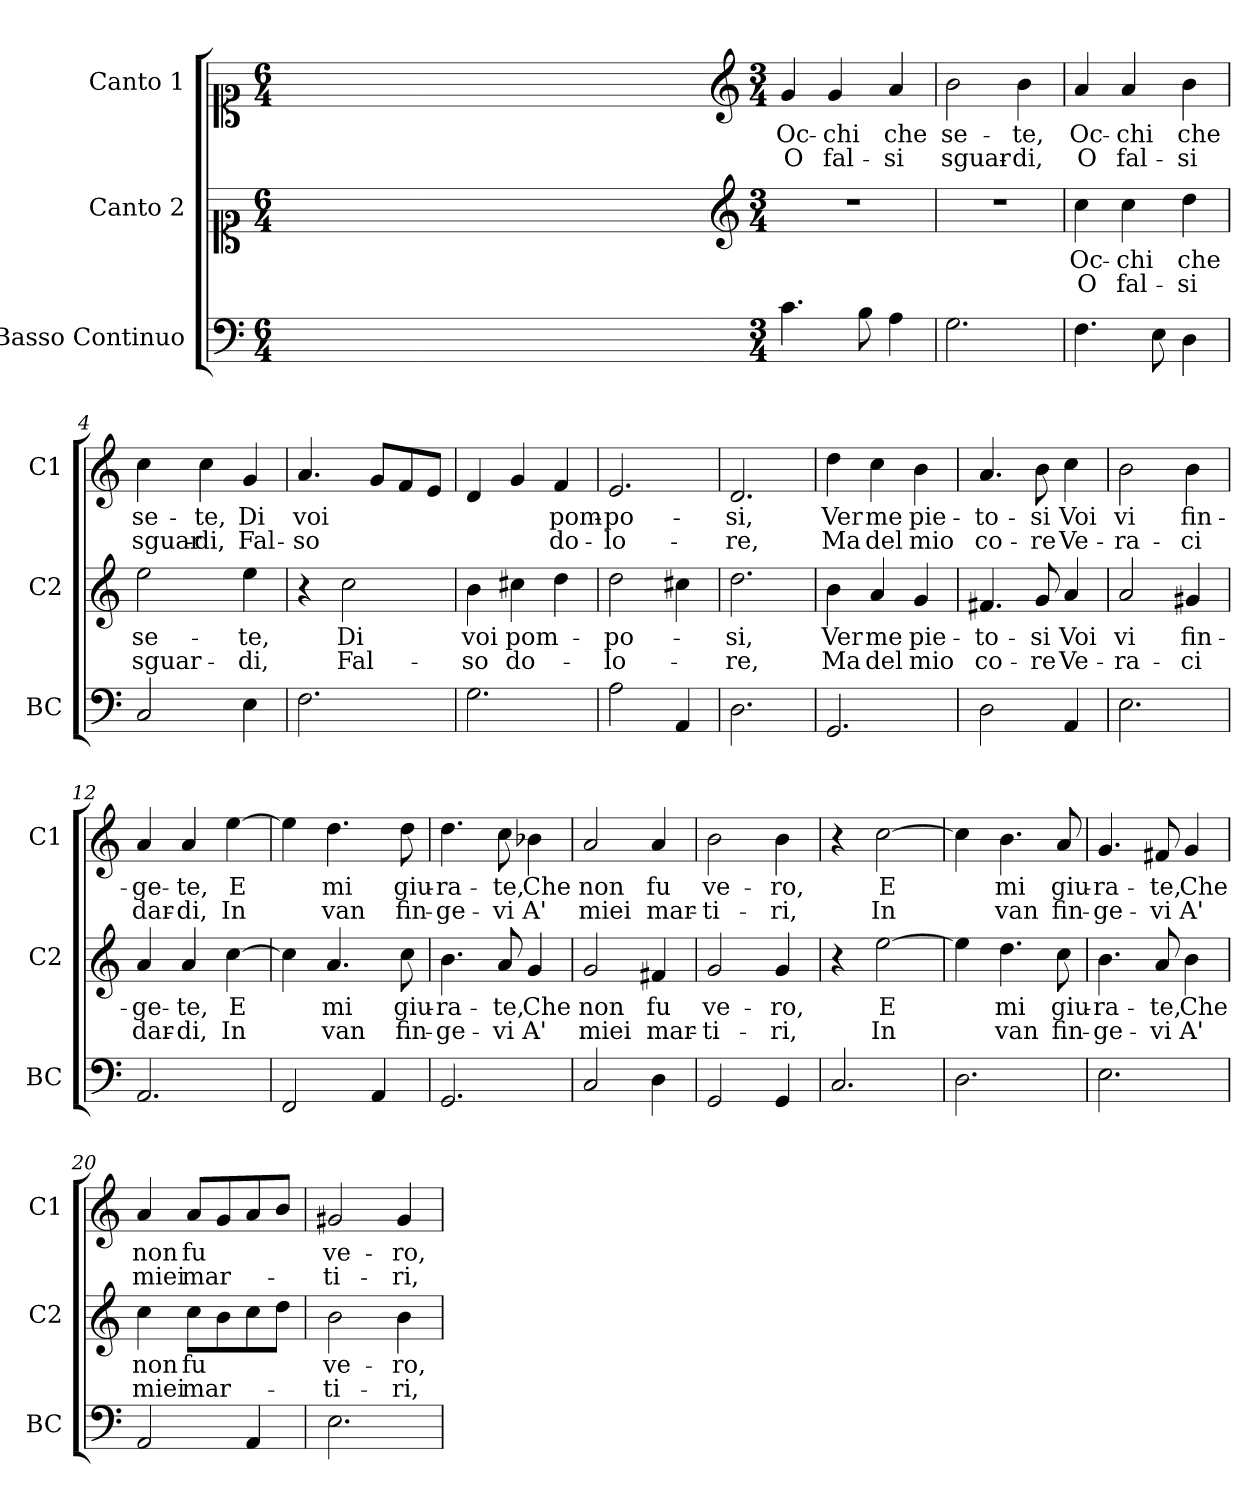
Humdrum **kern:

**kern	**kern	**text	**text	**kern	**text	**text
*part3	*part2	*part2	*part2	*part1	*part1	*part1
*staff3	*staff2	*staff2	*staff2	*staff1	*staff1	*staff1
*I"Basso Continuo	*I"Canto 2	*	*	*I"Canto 1	*	*
*I'BC	*I'C2	*	*	*I'C1	*	*
*clefF4	*clefC1	*	*	*clefC1	*	*
*k[]	*k[]	*	*	*k[]	*	*
*C:	*C:	*	*	*C:	*	*
*M6/4	*M6/4	*	*	*M6/4	*	*
=	=	=	=	=	=	=
1.ryy	1.ryy	.	.	1.ryy	.	.
=1X-	=1X-	=1X-	=1X-	=1X-	=1X-	=1X-
4ryy	4ryy	.	.	4ryy	.	.
4ryy	4ryy	.	.	4ryy	.	.
4ryy	4ryy	.	.	4ryy	.	.
4ryy	4ryy	.	.	4ryy	.	.
4ryy	4ryy	.	.	4ryy	.	.
4ryy	4ryy	.	.	4ryy	.	.
=1-	=1-	=1-	=1-	=1-	=1-	=1-
*	*clefG2	*	*	*clefG2	*	*
*M3/4	*M3/4	*	*	*M3/4	*	*
!	!	!	!	!	!LO:LY:b	!LO:LY:b
4.c\	2.r	.	.	4g/	Oc-	O
!	!	!	!	!	!LO:LY:b	!LO:LY:b
.	.	.	.	4g/	-chi	fal-
8B\	.	.	.	.	.	.
!	!	!	!	!	!LO:LY:b	!LO:LY:b
4A\	.	.	.	4a/	che	-si
=2	=2	=2	=2	=2	=2	=2
!	!	!	!	!	!LO:LY:b	!LO:LY:b
2.G\	2.r	.	.	2b\	se-	sguar-
!	!	!	!	!	!LO:LY:b	!LO:LY:b
.	.	.	.	4b\	-te,	-di,
=3	=3	=3	=3	=3	=3	=3
!	!	!LO:LY:b	!LO:LY:b	!	!LO:LY:b	!LO:LY:b
4.F\	4cc\	Oc-	O	4a/	Oc-	O
!	!	!LO:LY:b	!LO:LY:b	!	!LO:LY:b	!LO:LY:b
.	4cc\	-chi	fal-	4a/	-chi	fal-
8E\	.	.	.	.	.	.
!	!	!LO:LY:b	!LO:LY:b	!	!LO:LY:b	!LO:LY:b
4D\	4dd\	che	-si	4b\	che	-si
=4	=4	=4	=4	=4	=4	=4
!	!	!LO:LY:b	!LO:LY:b	!	!LO:LY:b	!LO:LY:b
2C/	2ee\	se-	sguar-	4cc\	se-	sguar-
!	!	!	!	!	!LO:LY:b	!LO:LY:b
.	.	.	.	4cc\	-te,	-di,
!	!	!LO:LY:b	!LO:LY:b	!	!LO:LY:b	!LO:LY:b
4E\	4ee\	-te,	-di,	4g/	Di	Fal-
=5	=5	=5	=5	=5	=5	=5
!	!	!	!	!	!LO:LY:b	!LO:LY:b
2.F\	4r	.	.	4.a/	voi	-so
!	!	!LO:LY:b	!LO:LY:b	!	!	!
.	2cc\	Di	Fal-	.	.	.
.	.	.	.	8g/L	.	.
.	.	.	.	8f/	.	.
.	.	.	.	8e/J	.	.
=6	=6	=6	=6	=6	=6	=6
!	!	!LO:LY:b	!LO:LY:b	!	!	!
2.G\	4b\	voi	-so	4d/	.	.
!	!	!LO:LY:b	!LO:LY:b	!	!	!
.	4cc#X\	pom-	do-	4g/	.	.
!	!	!	!	!	!LO:LY:b	!LO:LY:b
.	4dd\	.	.	4f/	pom-	do-
=7	=7	=7	=7	=7	=7	=7
!	!	!LO:LY:b	!LO:LY:b	!	!LO:LY:b	!LO:LY:b
2A\	2dd\	-po-	-lo-	2.e/	-po-	-lo-
4AA/	4cc#X\	.	.	.	.	.
!!LO:LB:g=z
=8	=8	=8	=8	=8	=8	=8
!	!	!LO:LY:b	!LO:LY:b	!	!LO:LY:b	!LO:LY:b
2.D\	2.dd\	-si,	-re,	2.d/	-si,	-re,
=9	=9	=9	=9	=9	=9	=9
!	!	!LO:LY:b	!LO:LY:b	!	!LO:LY:b	!LO:LY:b
2.GG/	4b\	Ver	Ma	4dd\	Ver	Ma
!	!	!LO:LY:b	!LO:LY:b	!	!LO:LY:b	!LO:LY:b
.	4a/	me	del	4cc\	me	del
!	!	!LO:LY:b	!LO:LY:b	!	!LO:LY:b	!LO:LY:b
.	4g/	pie-	mio	4b\	pie-	mio
=10	=10	=10	=10	=10	=10	=10
!	!	!LO:LY:b	!LO:LY:b	!	!LO:LY:b	!LO:LY:b
2D\	4.f#X/	-to-	co-	4.a/	-to-	co-
!	!	!LO:LY:b	!LO:LY:b	!	!LO:LY:b	!LO:LY:b
.	8g/	-si	-re	8b\	-si	-re
!	!	!LO:LY:b	!LO:LY:b	!	!LO:LY:b	!LO:LY:b
4AA/	4a/	Voi	Ve-	4cc\	Voi	Ve-
=11	=11	=11	=11	=11	=11	=11
!	!	!LO:LY:b	!LO:LY:b	!	!LO:LY:b	!LO:LY:b
2.E\	2a/	vi	-ra-	2b\	vi	-ra-
!	!	!LO:LY:b	!LO:LY:b	!	!LO:LY:b	!LO:LY:b
.	4g#X/	fin-	-ci	4b\	fin-	-ci
=12	=12	=12	=12	=12	=12	=12
!	!	!LO:LY:b	!LO:LY:b	!	!LO:LY:b	!LO:LY:b
2.AA/	4a/	-ge-	dar-	4a/	-ge-	dar-
!	!	!LO:LY:b	!LO:LY:b	!	!LO:LY:b	!LO:LY:b
.	4a/	-te,	-di,	4a/	-te,	-di,
!	!	!LO:LY:b	!LO:LY:b	!	!LO:LY:b	!LO:LY:b
.	[4cc\	E	In	[4ee\	E	In
=13	=13	=13	=13	=13	=13	=13
2FF/	4cc\]	.	.	4ee\]	.	.
!	!	!LO:LY:b	!LO:LY:b	!	!LO:LY:b	!LO:LY:b
.	4.a/	mi	van	4.dd\	mi	van
4AA/	.	.	.	.	.	.
!	!	!LO:LY:b	!LO:LY:b	!	!LO:LY:b	!LO:LY:b
.	8cc\	giu-	fin-	8dd\	giu-	fin-
=14	=14	=14	=14	=14	=14	=14
!	!	!LO:LY:b	!LO:LY:b	!	!LO:LY:b	!LO:LY:b
2.GG/	4.b\	-ra-	-ge-	4.dd\	-ra-	-ge-
!	!	!LO:LY:b	!LO:LY:b	!	!LO:LY:b	!LO:LY:b
.	8a/	-te,	-vi	8cc\	-te,	-vi
!	!	!LO:LY:b	!LO:LY:b	!	!LO:LY:b	!LO:LY:b
.	4g/	Che	A'	4b-X\	Che	A'
=15	=15	=15	=15	=15	=15	=15
!	!	!LO:LY:b	!LO:LY:b	!	!LO:LY:b	!LO:LY:b
2C/	2g/	non	miei	2a/	non	miei
!	!	!LO:LY:b	!LO:LY:b	!	!LO:LY:b	!LO:LY:b
4D\	4f#X/	fu	mar-	4a/	fu	mar-
=16	=16	=16	=16	=16	=16	=16
!	!	!LO:LY:b	!LO:LY:b	!	!LO:LY:b	!LO:LY:b
2GG/	2g/	ve-	-ti-	2b\	ve-	-ti-
!	!	!LO:LY:b	!LO:LY:b	!	!LO:LY:b	!LO:LY:b
4GG/	4g/	-ro,	-ri,	4b\	-ro,	-ri,
!!LO:LB:g=z
=17	=17	=17	=17	=17	=17	=17
2.C/	4r	.	.	4r	.	.
!	!	!LO:LY:b	!LO:LY:b	!	!LO:LY:b	!LO:LY:b
.	[2ee\	E	In	[2cc\	E	In
=18	=18	=18	=18	=18	=18	=18
2.D\	4ee\]	.	.	4cc\]	.	.
!	!	!LO:LY:b	!LO:LY:b	!	!LO:LY:b	!LO:LY:b
.	4.dd\	mi	van	4.b\	mi	van
!	!	!LO:LY:b	!LO:LY:b	!	!LO:LY:b	!LO:LY:b
.	8cc\	giu-	fin-	8a/	giu-	fin-
=19	=19	=19	=19	=19	=19	=19
!	!	!LO:LY:b	!LO:LY:b	!	!LO:LY:b	!LO:LY:b
2.E\	4.b\	-ra-	-ge-	4.g/	-ra-	-ge-
!	!	!LO:LY:b	!LO:LY:b	!	!LO:LY:b	!LO:LY:b
.	8a/	-te,	-vi	8f#X/	-te,	-vi
!	!	!LO:LY:b	!LO:LY:b	!	!LO:LY:b	!LO:LY:b
.	4b\	Che	A'	4g/	Che	A'
=20	=20	=20	=20	=20	=20	=20
!	!	!LO:LY:b	!LO:LY:b	!	!LO:LY:b	!LO:LY:b
2AA/	4cc\	non	miei	4a/	non	miei
!	!	!LO:LY:b	!LO:LY:b	!	!LO:LY:b	!LO:LY:b
.	8cc\L	fu	mar-	8a/L	fu	mar-
.	8b\	.	.	8g/	.	.
4AA/	8cc\	.	.	8a/	.	.
.	8dd\J	.	.	8b/J	.	.
=21	=21	=21	=21	=21	=21	=21
!	!	!LO:LY:b	!LO:LY:b	!	!LO:LY:b	!LO:LY:b
2.E\	2b\	ve-	-ti-	2g#X/	ve-	-ti-
!	!	!LO:LY:b	!LO:LY:b	!	!LO:LY:b	!LO:LY:b
.	4b\	-ro,	-ri,	4g#/	-ro,	-ri,
=	=	=	=	=	=	=
*-	*-	*-	*-	*-	*-	*-
